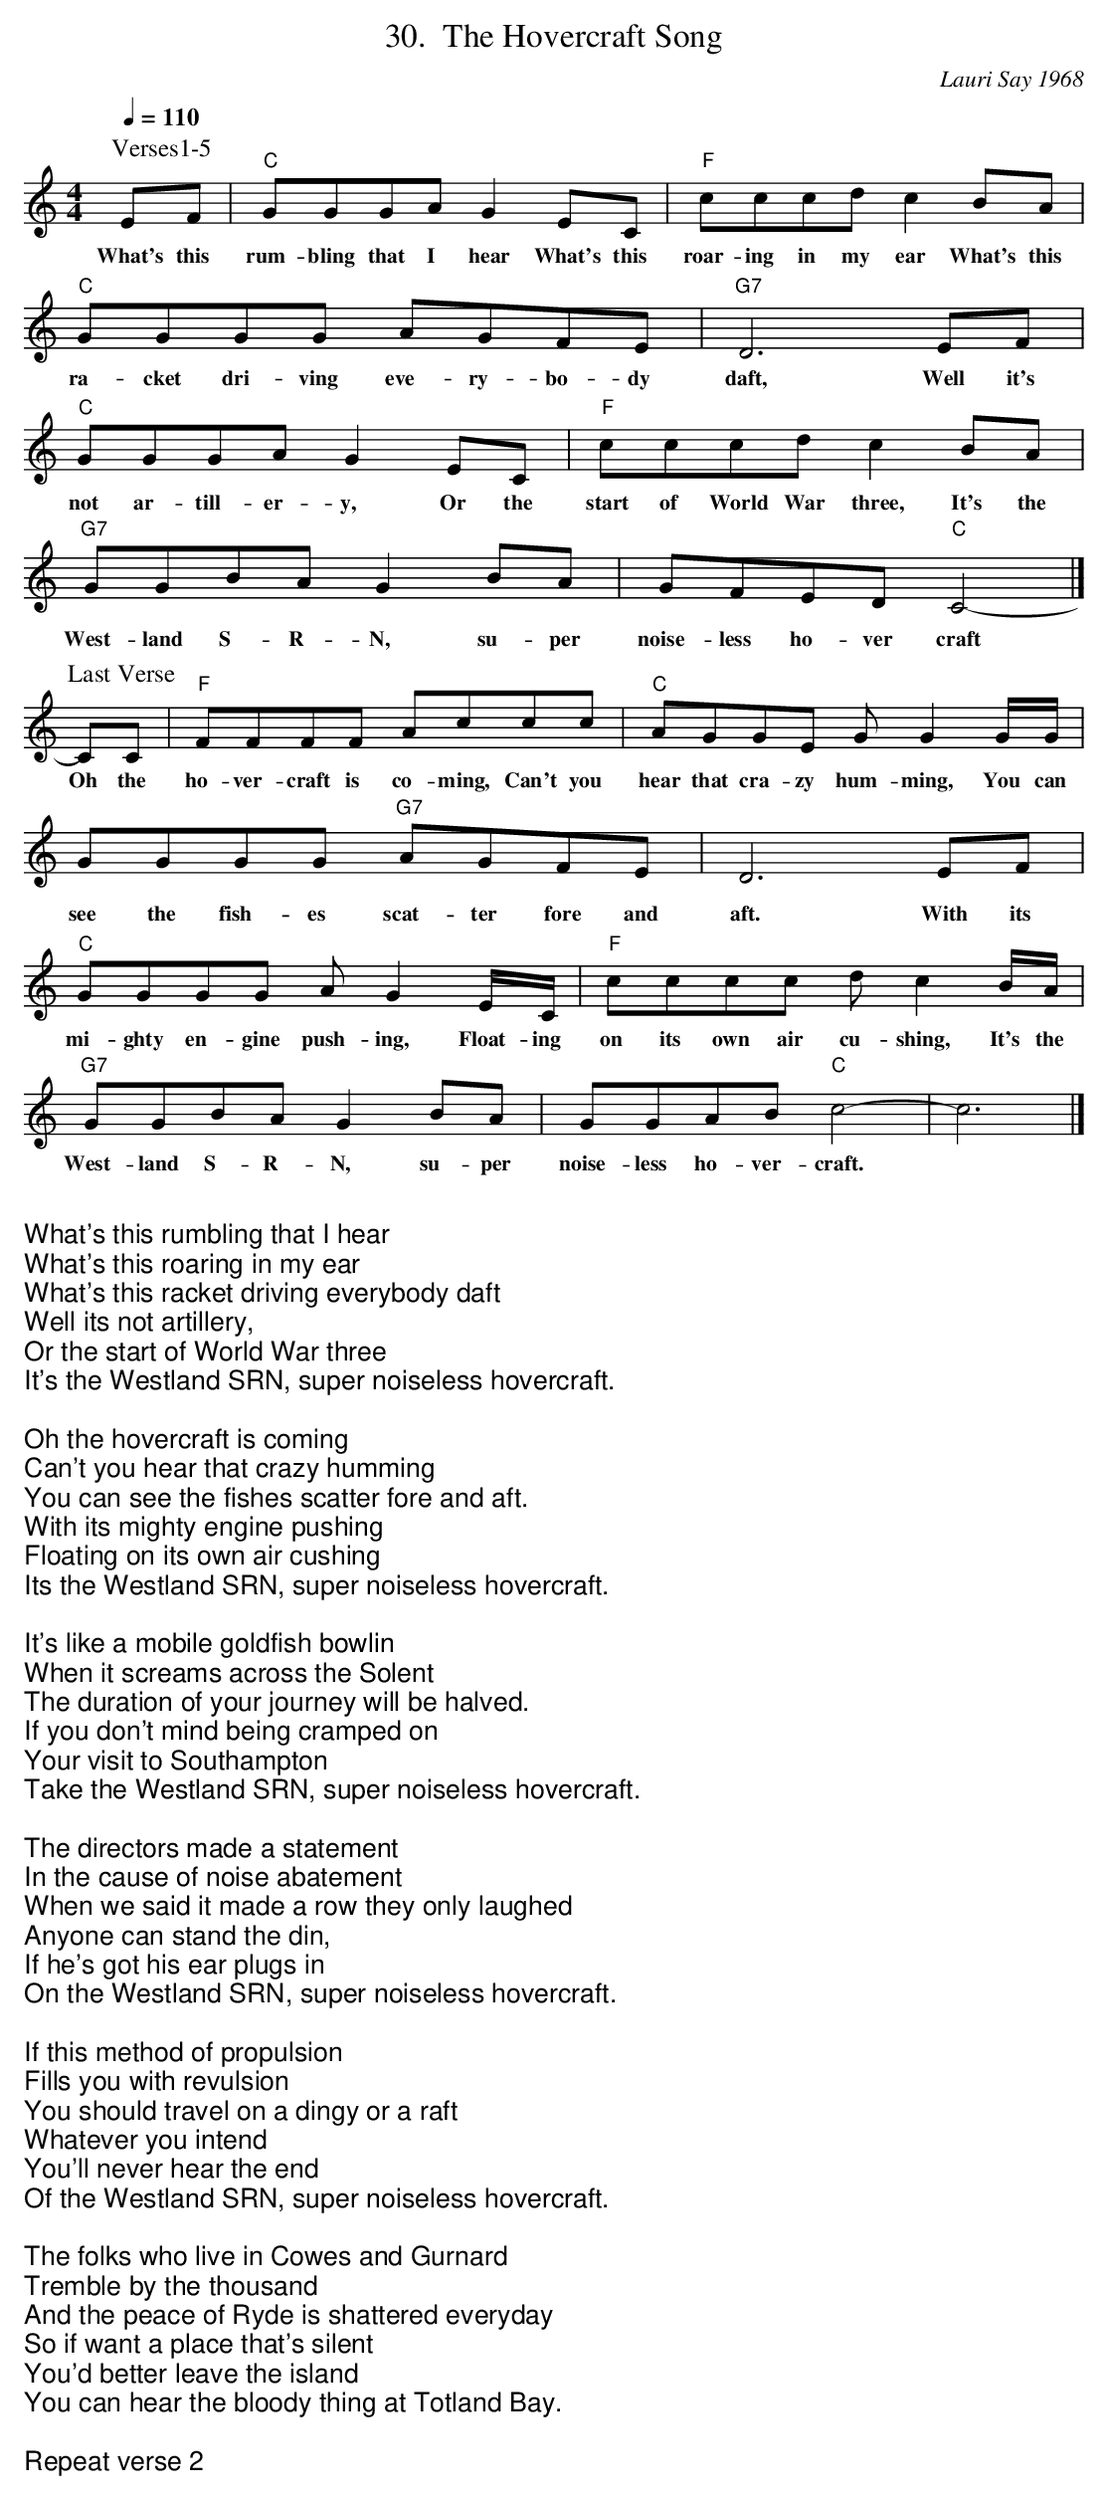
X:1
T:The Hovercraft Song
C:Lauri Say 1968
M:4/4
Q: 1/4=110
K:C
P: Verses1-5
EF|"C"GGGA G2EC|"F"cccd c2BA|"C"GGGG AGFE|"G7"D6EF|
w:What's this rum-bling that I hear What's this roar-ing in my ear What's this ra-cket dri-ving eve-ry-bo-dy daft, Well it's
"C"GGGA G2EC|"F"cccdc2BA|"G7"GGBAG2BA|GFED"C"C4-|]
w:not ar-till-er-y, Or the start of World War three, It's the West-land S-R-N, su-per noise-less ho-ver craft_
P:Last Verse
CC|"F"FFFF Accc| "C"AGGE GG2 G/G/ |
w:Oh the ho-ver-craft is co-ming, Can't you hear that cra-zy hum-ming, You can
 GGGG "G7"AGFE|D6-EF |
w:see the fish-es scat-ter fore and aft. With its
"C"GGGG AG2E/C/|"F"cccc dc2B/A/|
w: mi-ghty en-gine push-ing, Float-ing on its own air cu-shing, It's the
"G7"GGBAG2BA | GGAB"C"c4|-c6|]
w:West-land S-R-N, su-per noise-less ho-ver-craft.
%%newpage
W:
W:What's this rumbling that I hear
W:What's this roaring in my ear
W:What's this racket driving everybody daft
W:Well its not artillery,
W:Or the start of World War three
W:It's the Westland SRN, super noiseless hovercraft.
W:
W:Oh the hovercraft is coming
W:Can't you hear that crazy humming
W:You can see the fishes scatter fore and aft.
W:With its mighty engine pushing
W:Floating on its own air cushing
W:Its the Westland SRN, super noiseless hovercraft.
W:
W:It's like a mobile goldfish bowlin
W:When it screams across the Solent
W:The duration of your journey will be halved.
W:If you don't mind being cramped on
W:Your visit to Southampton
W:Take the Westland SRN, super noiseless hovercraft.
W:
W:The directors made a statement
W:In the cause of noise abatement
W:When we said it made a row they only laughed
W:Anyone can stand the din,
W:If he's got his ear plugs in
W:On the Westland SRN, super noiseless hovercraft.
W:
W:If this method of propulsion
W:Fills you with revulsion
W:You should travel on a dingy or a raft
W:Whatever you intend
W:You'll never hear the end
W:Of the Westland SRN, super noiseless hovercraft.
W:
W:The folks who live in Cowes and Gurnard
W:Tremble by the thousand
W:And the peace of Ryde is shattered everyday
W:So if want a place that's silent
W:You'd better leave the island
W:You can hear the bloody thing at Totland Bay.
W:
W:Repeat verse 2
W:
